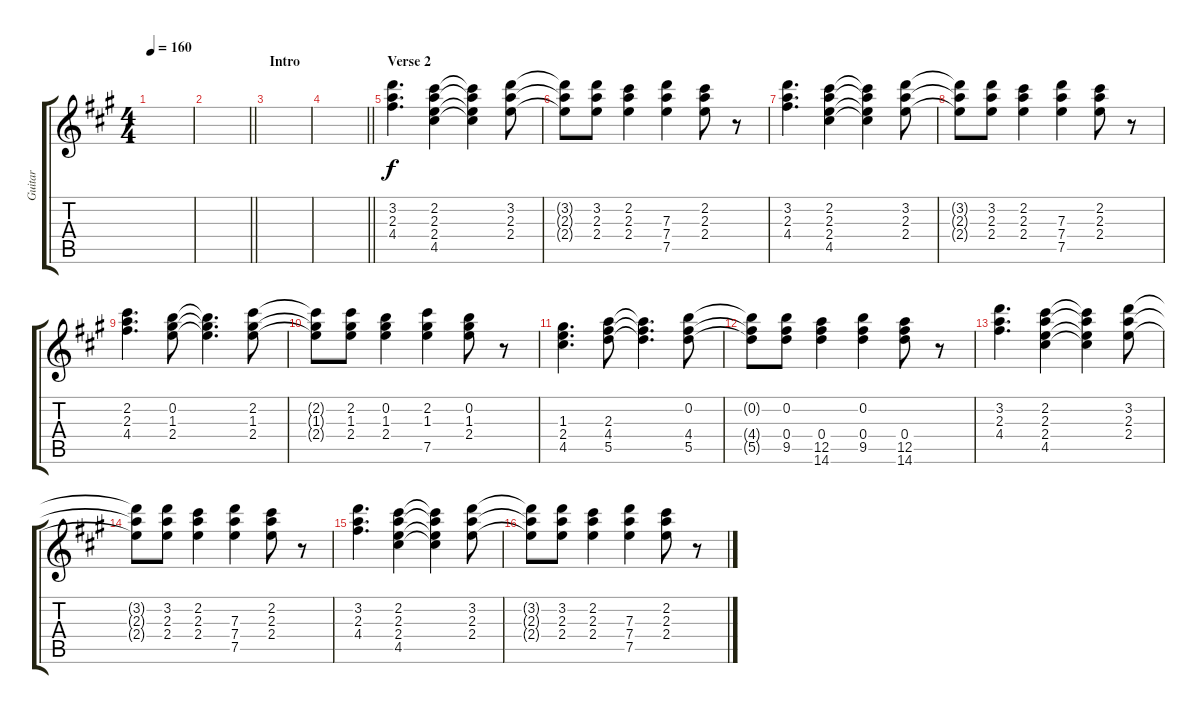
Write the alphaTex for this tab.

\track ("Guitar" "Guitar") {instrument electricguitarclean}
\staff {score tabs}
\tuning (E5 B4 G4 D4 A3 E3) {hide}
\ts (4 4)
\tempo 160
\clef g2
\ks a
|
\barLineRight lightlight
|
\section ("" "Intro")
|
\barLineRight lightlight
|
\section ("" "Verse 2")
(3.2 2.3 4.4).4{d} (2.2 2.3 2.4 4.5).4 (2.2{t} 2.3{t} 2.4{t} 4.5{t}).4 (3.2 2.3 2.4).8 |
(3.2{t} 2.3{t} 2.4{t}).8 (3.2 2.3 2.4).8 (2.2 2.3 2.4).4 (7.3 7.4 7.5).4 (2.2 2.3 2.4).8 r.8 |
(3.2 2.3 4.4).4{d} (2.2 2.3 2.4 4.5).4 (2.2{t} 2.3{t} 2.4{t} 4.5{t}).4 (3.2 2.3 2.4).8 |
(3.2{t} 2.3{t} 2.4{t}).8 (3.2 2.3 2.4).8 (2.2 2.3 2.4).4 (7.3 7.4 7.5).4 (2.2 2.3 2.4).8 r.8 |
(2.2 2.3 4.4).4{d} (0.2 1.3 2.4).8 (0.2{t} 1.3{t} 2.4{t}).4{d} (2.2 1.3 2.4).8 |
(2.2{t} 1.3{t} 2.4{t}).8 (2.2 1.3 2.4).8 (0.2 1.3 2.4).4 (2.2 1.3 7.5).4 (0.2 1.3 2.4).8 r.8 |
(1.3 2.4 4.5).4{d} (2.3 4.4 5.5).8 (2.3{t} 4.4{t} 5.5{t}).4{d} (0.2 4.4 5.5).8 |
(0.2{t} 4.4{t} 5.5{t}).8 (0.2 0.4 9.5).8 (0.4 12.5 14.6).4 (0.2 0.4 9.5).4 (0.4 12.5 14.6).8 r.8 |
(3.2 2.3 4.4).4{d} (2.2 2.3 2.4 4.5).4 (2.2{t} 2.3{t} 2.4{t} 4.5{t}).4 (3.2 2.3 2.4).8 |
(3.2{t} 2.3{t} 2.4{t}).8 (3.2 2.3 2.4).8 (2.2 2.3 2.4).4 (7.3 7.4 7.5).4 (2.2 2.3 2.4).8 r.8 |
(3.2 2.3 4.4).4{d} (2.2 2.3 2.4 4.5).4 (2.2{t} 2.3{t} 2.4{t} 4.5{t}).4 (3.2 2.3 2.4).8 |
(3.2{t} 2.3{t} 2.4{t}).8 (3.2 2.3 2.4).8 (2.2 2.3 2.4).4 (7.3 7.4 7.5).4 (2.2 2.3 2.4).8 r.8
